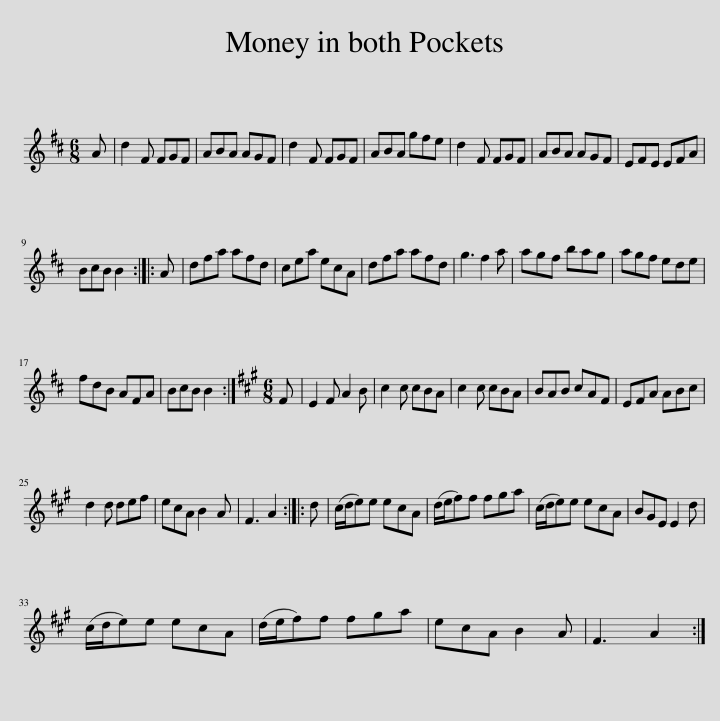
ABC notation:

X:1
L:1/8
M:6/8
I:linebreak $
K:D
V:1 treble
V:1
 A | d2 F FGF | ABA AGF | d2 F FGF | ABA gfe | %5
 d2 F FGF | ABA AGF | EFE EFA |$ BcB B2 :: A | %10
 dfa afd | cea ecA | dfa afd | g3 f2 a | agf bag | %15
 agf ede |$ fdB AFA | BcB B2 :|[K:A][M:6/8] F | E2 F A2 B | %20
 c2 c cBA | c2 c cBA | BAB cAF | EFA ABc |$ d2 d def | %25
 ecA B2 A | F3 A2 :: d | (c/d/e)e ecA | (d/e/f)f fga | %30
 (c/d/e)e ecA | BGE E2 d |$ (c/d/e)e ecA | (d/e/f)f fga | ecA B2 A | %35
 F3 A2 :| %36
